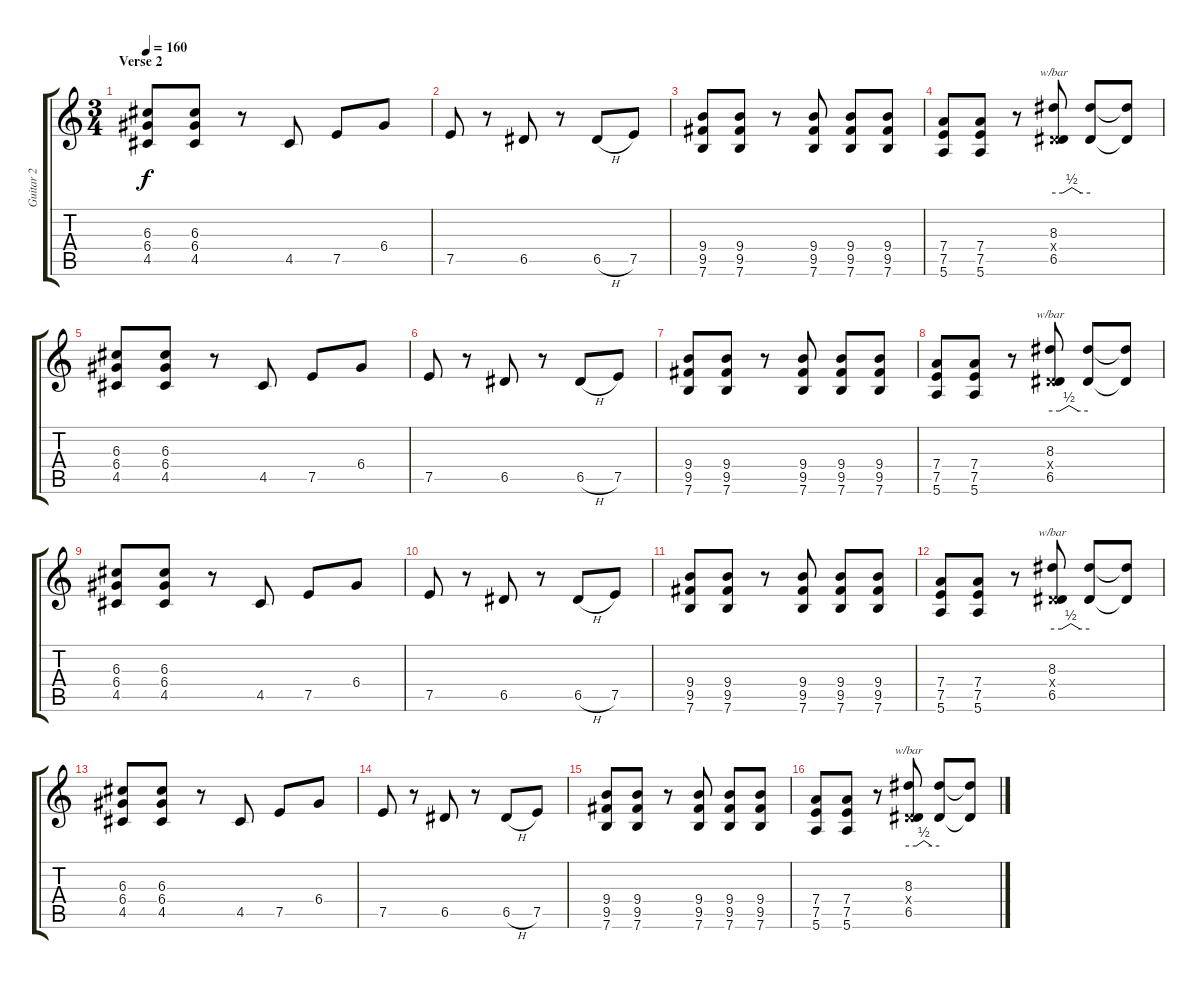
\track ("Guitar 2" "Guitar 2") {instrument distortionguitar}
\staff {score tabs}
\tuning (E4 B3 G3 D3 A2 E2) {hide}
\ts (3 4)
\section ("" "Verse 2")
\tempo 160
\clef g2
\ks c
(6.3 6.4 4.5).8{dy f volume 13} (6.3 6.4 4.5).8 r.8 4.5.8 7.5.8 6.4.8 |
7.5.8 r.8 6.5.8 r.8 6.5{h}.8 7.5.8 |
(9.4 9.5 7.6).8 (9.4 9.5 7.6).8 r.8 (9.4 9.5 7.6).8 (9.4 9.5 7.6).8 (9.4 9.5 7.6).8 |
(7.4 7.5 5.6).8 (7.4 7.5 5.6).8 r.8 (8.3 0.4{x} 6.5).8{tbe (custom default 0 0 15 0 30 2 45 0 60 0)} (8.3{t} 6.5{t}).8 (8.3{t} 6.5{t}).8 |
(6.3 6.4 4.5).8 (6.3 6.4 4.5).8 r.8 4.5.8 7.5.8 6.4.8 |
7.5.8 r.8 6.5.8 r.8 6.5{h}.8 7.5.8 |
(9.4 9.5 7.6).8 (9.4 9.5 7.6).8 r.8 (9.4 9.5 7.6).8 (9.4 9.5 7.6).8 (9.4 9.5 7.6).8 |
(7.4 7.5 5.6).8 (7.4 7.5 5.6).8 r.8 (8.3 0.4{x} 6.5).8{tbe (custom default 0 0 15 0 30 2 45 0 60 0)} (8.3{t} 6.5{t}).8 (8.3{t} 6.5{t}).8 |
(6.3 6.4 4.5).8 (6.3 6.4 4.5).8 r.8 4.5.8 7.5.8 6.4.8 |
7.5.8 r.8 6.5.8 r.8 6.5{h}.8 7.5.8 |
(9.4 9.5 7.6).8 (9.4 9.5 7.6).8 r.8 (9.4 9.5 7.6).8 (9.4 9.5 7.6).8 (9.4 9.5 7.6).8 |
(7.4 7.5 5.6).8 (7.4 7.5 5.6).8 r.8 (8.3 0.4{x} 6.5).8{tbe (custom default 0 0 15 0 30 2 45 0 60 0)} (8.3{t} 6.5{t}).8 (8.3{t} 6.5{t}).8 |
(6.3 6.4 4.5).8 (6.3 6.4 4.5).8 r.8 4.5.8 7.5.8 6.4.8 |
7.5.8 r.8 6.5.8 r.8 6.5{h}.8 7.5.8 |
(9.4 9.5 7.6).8 (9.4 9.5 7.6).8 r.8 (9.4 9.5 7.6).8 (9.4 9.5 7.6).8 (9.4 9.5 7.6).8 |
(7.4 7.5 5.6).8 (7.4 7.5 5.6).8 r.8 (8.3 0.4{x} 6.5).8{tbe (custom default 0 0 15 0 30 2 45 0 60 0)} (8.3{t} 6.5{t}).8 (8.3{t} 6.5{t}).8
